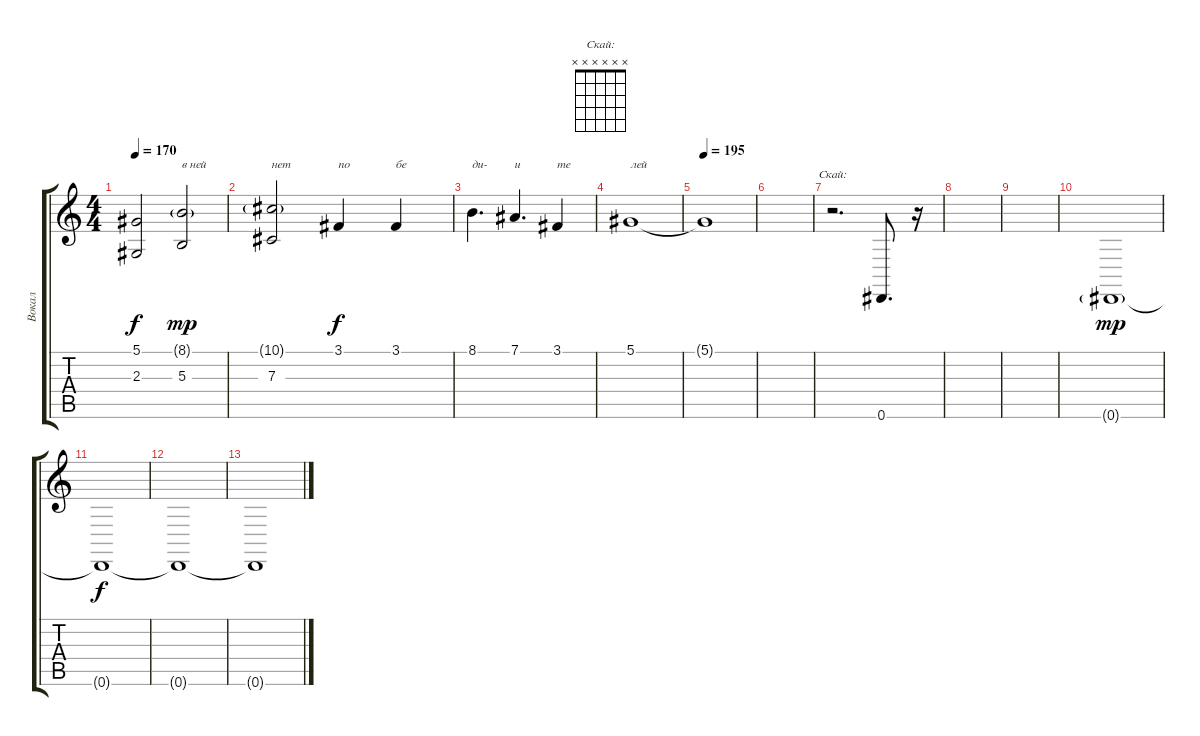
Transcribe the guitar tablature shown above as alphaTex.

\track ("Вокал" "Вокал") {instrument bassoon}
\staff {score tabs}
\tuning (Eb4 Bb3 Gb3 Db3 Ab2 Eb2) {hide}
\chord ("Скай:" x x x x x x)
\ts (4 4)
\tempo 170
\clef g2
\ks c
(5.1{t} 2.3{t}).2{dy f} (8.1{g} 5.3).2{txt "в ней" dy mp} |
(10.1{g} 7.3).2{txt "нет"} 3.1.4{txt "по" dy f instrument bassoon} 3.1.4{txt "бе"} |
8.1.4{d txt "ди-"} 7.1.4{d txt "и"} 3.1.4{txt "те"} |
5.1.1{txt "лей"} |
\tempo 195
5.1{t}.1 |
|
r.2{d ch "Скай:" instrument synthbrass1} 0.6.8{d} r.16 |
|
|
0.6{g}.1{dy mp} |
0.6{t}.1{dy f} |
0.6{t}.1 |
0.6{t}.1
